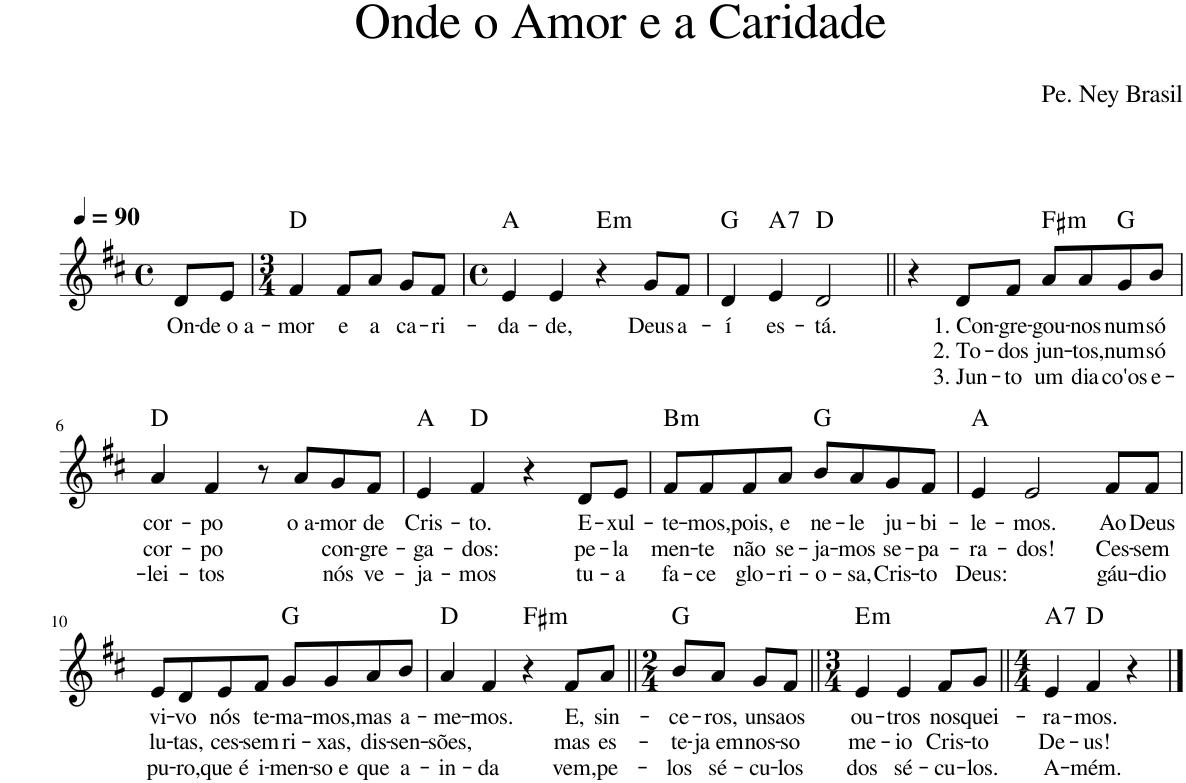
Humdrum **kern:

**kern	**text	**text	**text	**harte
*part1	*part1	*part1	*part1	*part1
*staff1	*staff1	*staff1	*staff1	*
*I"Voz	*	*	*	*
*I'Vo.	*	*	*	*
*clefG2	*	*	*	*
*k[f#c#]	*	*	*	*
*M4/4	*	*	*	*
*met(c)	*	*	*	*
*MM90	*	*	*	*
=1	=1	=1	=1	=1
!	!LO:LY:b	!	!	!
8d/L	On-	.	.	.
!	!LO:LY:b	!	!	!
8e/J	-de o a-	.	.	.
=2	=2	=2	=2	=2
*M3/4	*	*	*	*
!	!LO:LY:b	!	!	!
4f#/	-mor	.	.	D:maj
!	!LO:LY:b	!	!	!
8f#/L	e	.	.	.
!	!LO:LY:b	!	!	!
8a/J	a	.	.	.
!	!LO:LY:b	!	!	!
8g/L	ca-	.	.	.
!	!LO:LY:b	!	!	!
8f#/J	-ri-	.	.	.
=3	=3	=3	=3	=3
*M4/4	*	*	*	*
*met(c)	*	*	*	*
!	!LO:LY:b	!	!	!
4e/	-da-	.	.	A:maj
!	!LO:LY:b	!	!	!
4e/	-de,	.	.	.
!	!	!	!	!LO:H:kt=m
4r	.	.	.	E:min
!	!LO:LY:b	!	!	!
8g/L	Deus	.	.	.
!	!LO:LY:b	!	!	!
8f#/J	a-	.	.	.
=4	=4	=4	=4	=4
!	!LO:LY:b	!	!	!
4d/	-í	.	.	G:maj
!	!LO:LY:b	!	!	!LO:H:kt=7
4e/	es-	.	.	A:7
!	!LO:LY:b	!	!	!
2d/	-tá.	.	.	D:maj
=5||	=5||	=5||	=5||	=5||
4r	.	.	.	.
!	!LO:LY:b	!LO:LY:b	!LO:LY:b	!
8d/L	1. Con-	2. To-	3. Jun-	.
!	!LO:LY:b	!LO:LY:b	!LO:LY:b	!
8f#/J	-gre-	-dos	-to	.
!	!LO:LY:b	!LO:LY:b	!LO:LY:b	!LO:H:kt=m
8a/L	-gou-	jun-	um	F#:min
!	!LO:LY:b	!LO:LY:b	!LO:LY:b	!
8a/	-nos	-tos,	dia	.
!	!LO:LY:b	!LO:LY:b	!LO:LY:b	!
8g/	num	num	co'os	G:maj
!	!LO:LY:b	!LO:LY:b	!LO:LY:b	!
8b/J	só	só	e-	.
!!LO:LB:g=z
=6	=6	=6	=6	=6
!	!LO:LY:b	!LO:LY:b	!LO:LY:b	!
4a/	cor-	cor-	-lei-	D:maj
!	!LO:LY:b	!LO:LY:b	!LO:LY:b	!
4f#/	-po	-po	-tos	.
8r	.	.	.	.
!	!LO:LY:b	!	!	!
8a/L	o a-	.	.	.
!	!LO:LY:b	!LO:LY:b	!LO:LY:b	!
8g/	-mor	con-	nós	.
!	!LO:LY:b	!LO:LY:b	!LO:LY:b	!
8f#/J	de	-gre-	ve-	.
=7	=7	=7	=7	=7
!	!LO:LY:b	!LO:LY:b	!LO:LY:b	!
4e/	Cris-	-ga-	-ja-	A:maj
!	!LO:LY:b	!LO:LY:b	!LO:LY:b	!
4f#/	-to.	-dos:	-mos	D:maj
4r	.	.	.	.
!	!LO:LY:b	!LO:LY:b	!LO:LY:b	!
8d/L	E-	pe-	tu-	.
!	!LO:LY:b	!LO:LY:b	!LO:LY:b	!
8e/J	-xul-	-la	-a	.
=8	=8	=8	=8	=8
!	!LO:LY:b	!LO:LY:b	!LO:LY:b	!LO:H:kt=m
8f#/L	-te-	men-	fa-	B:min
!	!LO:LY:b	!LO:LY:b	!LO:LY:b	!
8f#/	-mos,	-te	-ce	.
!	!LO:LY:b	!LO:LY:b	!LO:LY:b	!
8f#/	pois,	não	glo-	.
!	!LO:LY:b	!LO:LY:b	!LO:LY:b	!
8a/J	e	se-	-ri-	.
!	!LO:LY:b	!LO:LY:b	!LO:LY:b	!
8b/L	ne-	-ja-	-o-	G:maj
!	!LO:LY:b	!LO:LY:b	!LO:LY:b	!
8a/	-le	-mos	-sa,	.
!	!LO:LY:b	!LO:LY:b	!LO:LY:b	!
8g/	ju-	se-	Cris-	.
!	!LO:LY:b	!LO:LY:b	!LO:LY:b	!
8f#/J	-bi-	-pa-	-to	.
=9	=9	=9	=9	=9
!	!LO:LY:b	!LO:LY:b	!LO:LY:b	!
4e/	-le-	-ra-	Deus:	A:maj
!	!LO:LY:b	!LO:LY:b	!	!
2e/	-mos.	-dos!	.	.
!	!LO:LY:b	!LO:LY:b	!LO:LY:b	!
8f#/L	Ao	Ces-	gáu-	.
!	!LO:LY:b	!LO:LY:b	!LO:LY:b	!
8f#/J	Deus	-sem	-dio	.
!!LO:LB:g=z
=10	=10	=10	=10	=10
!	!LO:LY:b	!LO:LY:b	!LO:LY:b	!
8e/L	vi-	lu-	pu-	.
!	!LO:LY:b	!LO:LY:b	!LO:LY:b	!
8d/	-vo	-tas,	-ro,	.
!	!LO:LY:b	!LO:LY:b	!LO:LY:b	!
8e/	nós	ces-	que é	.
!	!LO:LY:b	!LO:LY:b	!LO:LY:b	!
8f#/J	te-	-sem	i-	.
!	!LO:LY:b	!LO:LY:b	!LO:LY:b	!
8g/L	-ma-	ri-	-men-	G:maj
!	!LO:LY:b	!LO:LY:b	!LO:LY:b	!
8g/	-mos,	-xas,	-so e	.
!	!LO:LY:b	!LO:LY:b	!LO:LY:b	!
8a/	mas	dis-	que	.
!	!LO:LY:b	!LO:LY:b	!LO:LY:b	!
8b/J	a-	-sen-	a-	.
=11	=11	=11	=11	=11
!	!LO:LY:b	!LO:LY:b	!LO:LY:b	!
4a/	-me-	-sões,	-in-	D:maj
!	!LO:LY:b	!	!LO:LY:b	!
4f#/	-mos.	.	-da	.
!	!	!	!	!LO:H:kt=m
4r	.	.	.	F#:min
!	!LO:LY:b	!LO:LY:b	!LO:LY:b	!
8f#/L	E,	mas	vem,	.
!	!LO:LY:b	!LO:LY:b	!LO:LY:b	!
8a/J	sin-	es-	pe-	.
=12||	=12||	=12||	=12||	=12||
*M2/4	*	*	*	*
!	!LO:LY:b	!LO:LY:b	!LO:LY:b	!
8b/L	-ce-	-te-	-los	G:maj
!	!LO:LY:b	!LO:LY:b	!LO:LY:b	!
8a/J	-ros,	-ja em	sé-	.
!	!LO:LY:b	!LO:LY:b	!LO:LY:b	!
8g/L	uns	nos-	-cu-	.
!	!LO:LY:b	!LO:LY:b	!LO:LY:b	!
8f#/J	aos	-so	-los	.
=13||	=13||	=13||	=13||	=13||
*M3/4	*	*	*	*
!	!LO:LY:b	!LO:LY:b	!LO:LY:b	!LO:H:kt=m
4e/	ou-	me-	dos	E:min
!	!LO:LY:b	!LO:LY:b	!LO:LY:b	!
4e/	-tros	-io	sé-	.
!	!LO:LY:b	!LO:LY:b	!LO:LY:b	!
8f#/L	nos	Cris-	-cu-	.
!	!LO:LY:b	!LO:LY:b	!LO:LY:b	!
8g/J	quei-	-to	-los.	.
=14||	=14||	=14||	=14||	=14||
*M4/4	*	*	*	*
!	!LO:LY:b	!LO:LY:b	!LO:LY:b	!LO:H:kt=7
4e/	-ra-	De-	A-	A:7
!	!LO:LY:b	!LO:LY:b	!LO:LY:b	!
4f#/	-mos.	-us!	-mém.	D:maj
4r	.	.	.	.
==	==	==	==	==
*-	*-	*-	*-	*-
